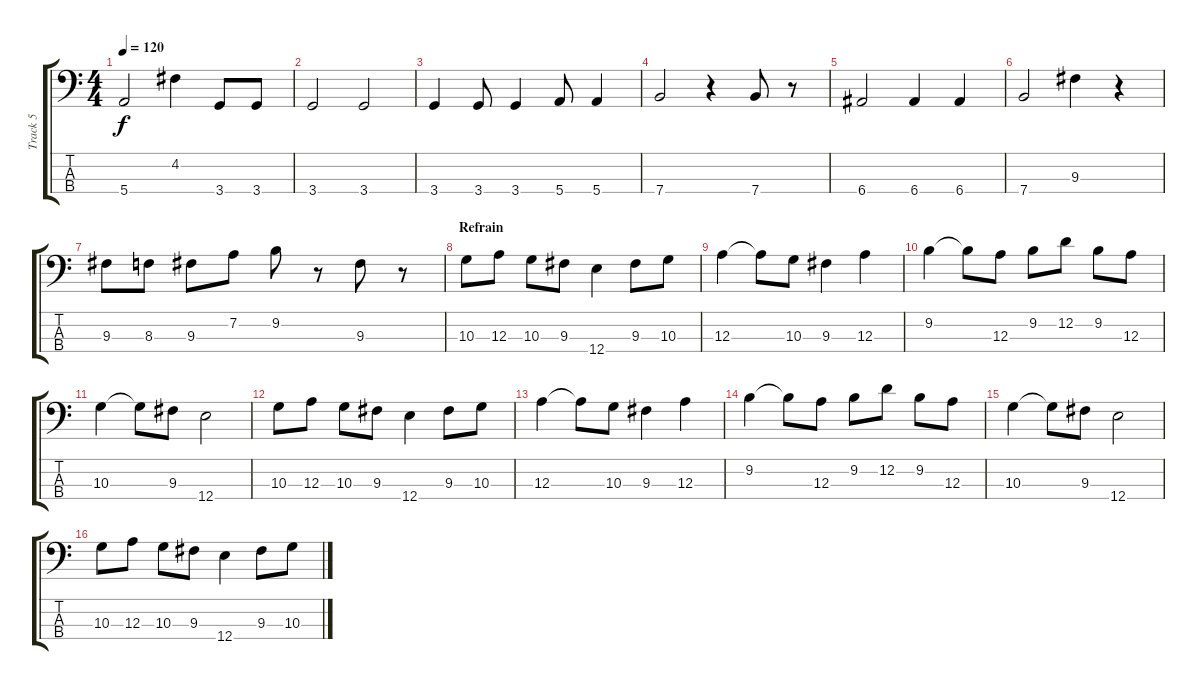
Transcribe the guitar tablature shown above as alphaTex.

\track ("Track 5" "Track 5") {instrument electricbassfinger}
\staff {score tabs}
\tuning (G2 D2 A1 E1) {hide}
\ts (4 4)
\tempo 120
\clef f4
\ks c
5.4.2{dy f} 4.2.4 3.4.8 3.4.8 |
3.4.2 3.4.2 |
3.4.4 3.4.8 3.4.4 5.4.8 5.4.4 |
7.4.2 r.4 7.4.8 r.8 |
6.4.2 6.4.4 6.4.4 |
7.4.2 9.3.4 r.4 |
9.3.8 8.3.8 9.3.8 7.2.8 9.2.8 r.8 9.3.8 r.8 |
\section ("" "Refrain")
10.3.8 12.3.8 10.3.8 9.3.8 12.4.4 9.3.8 10.3.8 |
12.3.4 12.3{t}.8 10.3.8 9.3.4 12.3.4 |
9.2.4 9.2{t}.8 12.3.8 9.2.8 12.2.8 9.2.8 12.3.8 |
10.3.4 10.3{t}.8 9.3.8 12.4.2 |
10.3.8 12.3.8 10.3.8 9.3.8 12.4.4 9.3.8 10.3.8 |
12.3.4 12.3{t}.8 10.3.8 9.3.4 12.3.4 |
9.2.4 9.2{t}.8 12.3.8 9.2.8 12.2.8 9.2.8 12.3.8 |
10.3.4 10.3{t}.8 9.3.8 12.4.2 |
10.3.8 12.3.8 10.3.8 9.3.8 12.4.4 9.3.8 10.3.8
